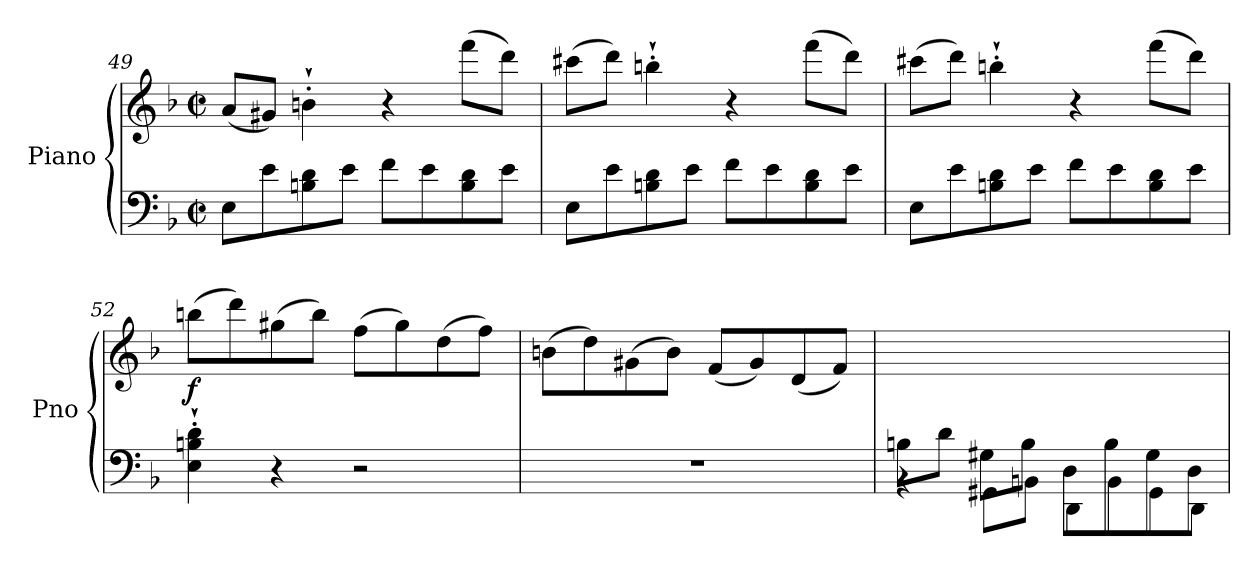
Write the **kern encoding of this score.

**kern	**kern	**dynam
*part1	*part1	*part1
*staff2	*staff1	*staff1/2
*I"Piano	*	*
*I'Pno	*	*
*clefF4	*clefG2	*
*k[b-]	*k[b-]	*
*M4/4	*M4/4	*
*met(c|)	*met(c|)	*
=49	=49	=49
8E\L	(8a/L	.
8e\	8g#X/J)	.
8Bn\ 8d\	4bn`'\	.
8e\J	.	.
8f\L	4r	.
8e\	.	.
!	!	!LO:DY:b
8B\ 8d\	(8fff\L	other-dynamics
8e\J	8ddd\J)	.
!!LO:LB:g=z
=50	=50	=50
8E\L	(8ccc#X\L	.
8e\	8ddd\J)	.
8Bn\ 8d\	4bbn`'\	.
8e\J	.	.
8f\L	4r	.
8e\	.	.
8B\ 8d\	(8fff\L	.
8e\J	8ddd\J)	.
!!LO:LB:g=z
=51	=51	=51
8E\L	(8ccc#X\L	.
8e\	8ddd\J)	.
8Bn\ 8d\	4bbn`'\	.
8e\J	.	.
8f\L	4r	.
8e\	.	.
8B\ 8d\	(8fff\L	.
8e\J	8ddd\J)	.
=52	=52	=52
!	!	!LO:DY:b
4E\`' 4Bn\`' 4d\`'	(8bbn\L	f
.	8ddd\)	.
4r	(8gg#X\	.
.	8bb\J)	.
2r	(8ff\L	.
.	8gg#\)	.
.	(8dd\	.
.	8ff\J)	.
=53	=53	=53
1r	(8bn\L	.
.	8dd\)	.
.	(8g#X\	.
.	8b\J)	.
.	(8f/L	.
.	8g#/)	.
.	(8d/	.
.	8f/J)	.
=54	=54	=54
*^	*	*
8Bn\L	4rBB	1ryy	.
8d\J	.	.	.
8G#X\L	8GG#X\L	.	.
8B\J	8BBn\J	.	.
8D\L	8DD\L	.	.
8B\	8BB\	.	.
8G#\	8GG#\	.	.
8D\J	8DD\J	.	.
*v	*v	*	*
=	=	=
*-	*-	*-
